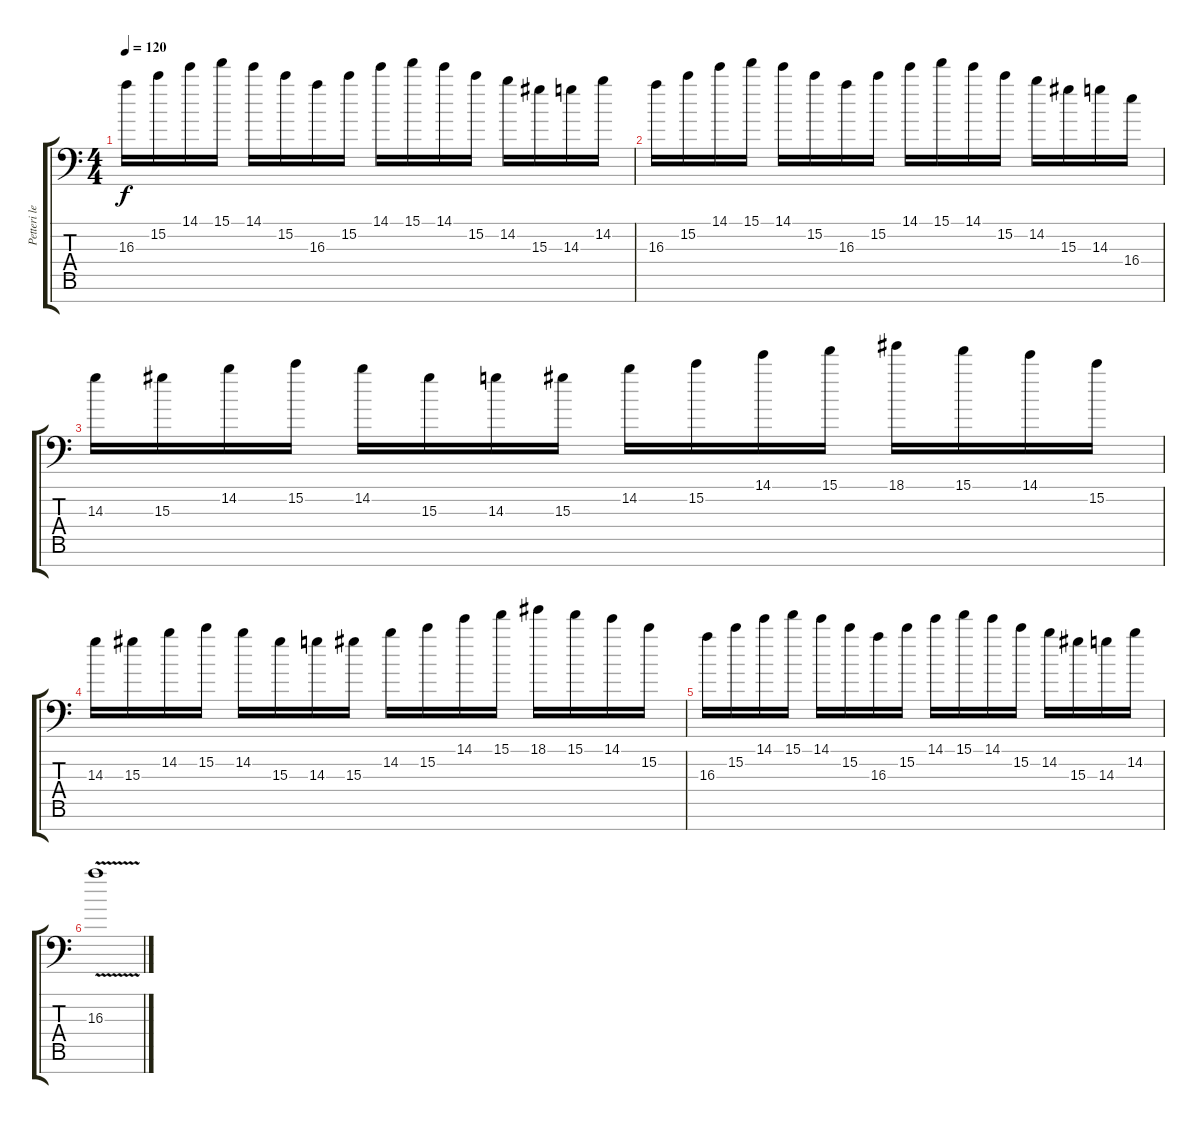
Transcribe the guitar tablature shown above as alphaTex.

\track ("Petteri lead" "Petteri le") {instrument distortionguitar}
\staff {score tabs}
\tuning (D4 A3 F3 C3 G2 D2 G1) {hide}
\ts (4 4)
\tempo 120
\clef f4
\ks c
16.3.16{dy f} 15.2.16 14.1.16 15.1.16 14.1.16 15.2.16 16.3.16 15.2.16 14.1.16 15.1.16 14.1.16 15.2.16 14.2.16 15.3.16 14.3.16 14.2.16 |
16.3.16 15.2.16 14.1.16 15.1.16 14.1.16 15.2.16 16.3.16 15.2.16 14.1.16 15.1.16 14.1.16 15.2.16 14.2.16 15.3.16 14.3.16 16.4.16 |
14.3.16 15.3.16 14.2.16 15.2.16 14.2.16 15.3.16 14.3.16 15.3.16 14.2.16 15.2.16 14.1.16 15.1.16 18.1.16 15.1.16 14.1.16 15.2.16 |
14.3.16 15.3.16 14.2.16 15.2.16 14.2.16 15.3.16 14.3.16 15.3.16 14.2.16 15.2.16 14.1.16 15.1.16 18.1.16 15.1.16 14.1.16 15.2.16 |
16.3.16 15.2.16 14.1.16 15.1.16 14.1.16 15.2.16 16.3.16 15.2.16 14.1.16 15.1.16 14.1.16 15.2.16 14.2.16 15.3.16 14.3.16 14.2.16 |
16.3{v}.1
